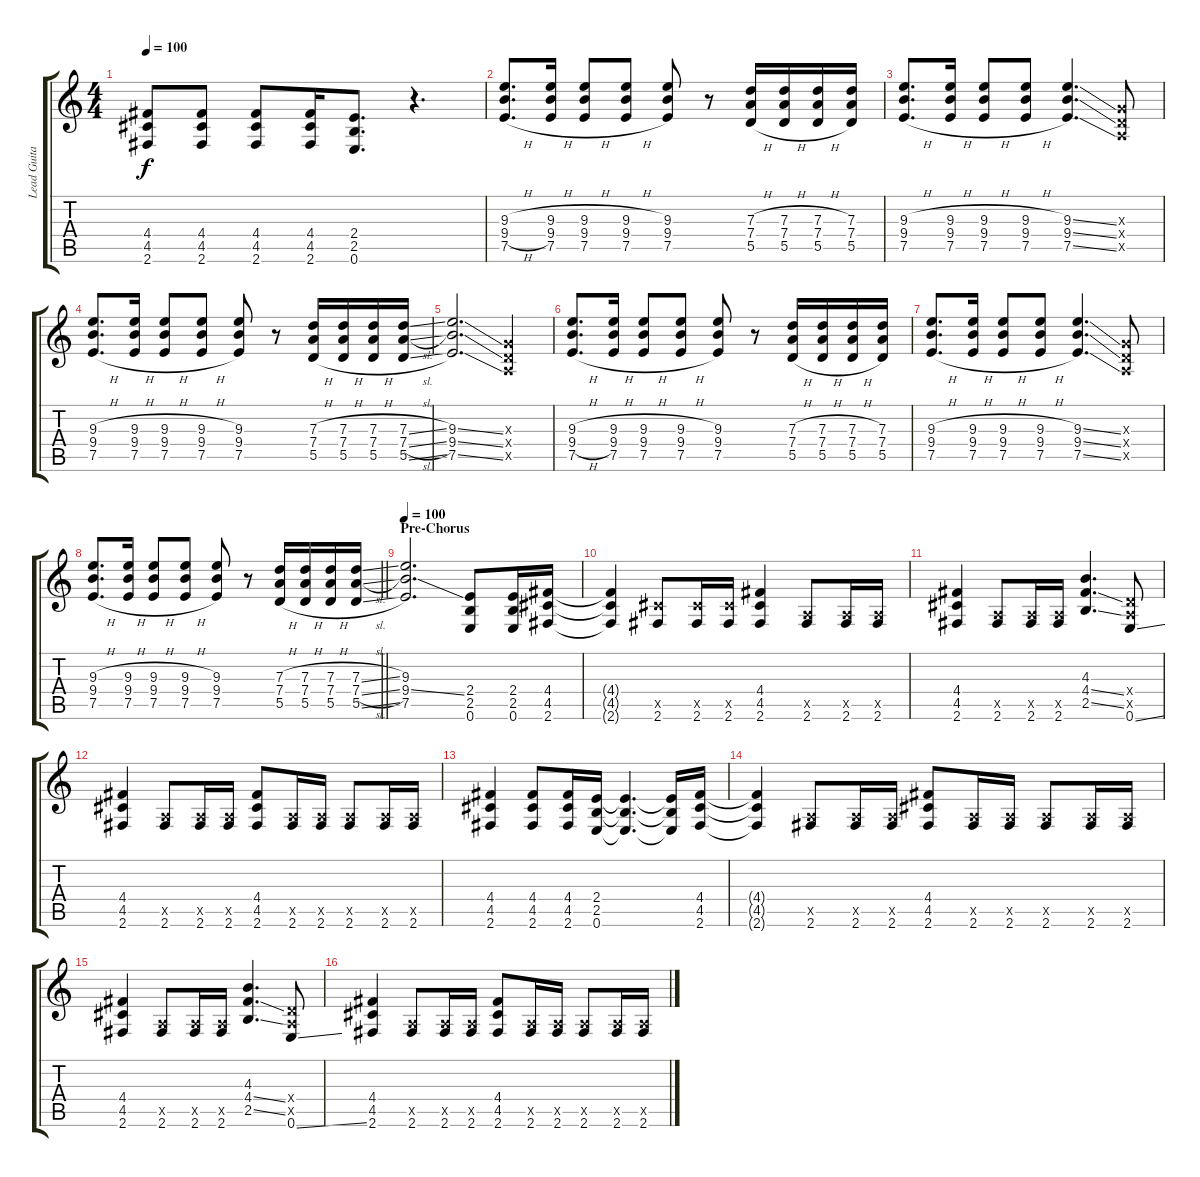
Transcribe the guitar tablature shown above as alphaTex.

\track ("Lead Guitar" "Lead Guita") {instrument distortionguitar}
\staff {score tabs}
\tuning (E4 B3 G3 D3 A2 E2) {hide}
\ts (4 4)
\tempo 100
\clef g2
\ks c
(4.4 4.5 2.6).8{dy f} (4.4 4.5 2.6).8 (4.4 4.5 2.6).8 (4.4 4.5 2.6).16 (2.4 2.5 0.6).8{d} r.4{d} |
(9.3{h} 9.4{h} 7.5{h}).8{d} (9.3{h} 9.4 7.5{h}).16 (9.3{h} 9.4 7.5{h}).8 (9.3{h} 9.4 7.5{h}).8 (9.3 9.4 7.5).8 r.8 (7.3{h} 7.4 5.5{h}).16 (7.3{h} 7.4 5.5{h}).16 (7.3{h} 7.4 5.5{h}).16 (7.3 7.4 5.5).16 |
(9.3{h} 9.4 7.5{h}).8{d} (9.3{h} 9.4 7.5{h}).16 (9.3{h} 9.4 7.5{h}).8 (9.3{h} 9.4 7.5{h}).8 (9.3{ss} 9.4{ss} 7.5{ss}).4{d} (0.3{x} 0.4{x} 0.5{x}).8 |
(9.3{h} 9.4 7.5{h}).8{d} (9.3{h} 9.4 7.5{h}).16 (9.3{h} 9.4 7.5{h}).8 (9.3{h} 9.4 7.5{h}).8 (9.3 9.4 7.5).8 r.8 (7.3{h} 7.4 5.5{h}).16 (7.3{h} 7.4 5.5{h}).16 (7.3{h} 7.4 5.5{h}).16 (7.3{sl} 7.4{sl} 5.5{sl}).16 |
(9.3{ss} 9.4{ss} 7.5{ss}).2{d} (0.3{x} 0.4{x} 0.5{x}).4 |
(9.3{h} 9.4{h} 7.5{h}).8{d} (9.3{h} 9.4 7.5{h}).16 (9.3{h} 9.4 7.5{h}).8 (9.3{h} 9.4 7.5{h}).8 (9.3 9.4 7.5).8 r.8 (7.3{h} 7.4 5.5{h}).16 (7.3{h} 7.4 5.5{h}).16 (7.3{h} 7.4 5.5{h}).16 (7.3 7.4 5.5).16 |
(9.3{h} 9.4 7.5{h}).8{d} (9.3{h} 9.4 7.5{h}).16 (9.3{h} 9.4 7.5{h}).8 (9.3{h} 9.4 7.5{h}).8 (9.3{ss} 9.4{ss} 7.5{ss}).4{d} (0.3{x} 0.4{x} 0.5{x}).8 |
\barLineRight lightlight
(9.3{h} 9.4 7.5{h}).8{d} (9.3{h} 9.4 7.5{h}).16 (9.3{h} 9.4 7.5{h}).8 (9.3{h} 9.4 7.5{h}).8 (9.3 9.4 7.5).8 r.8 (7.3{h} 7.4 5.5{h}).16 (7.3{h} 7.4 5.5{h}).16 (7.3{h} 7.4 5.5{h}).16 (7.3{sl} 7.4{sl} 5.5{sl}).16 |
\section ("" "Pre-Chorus ")
\tempo 100
(9.3 9.4{ss} 7.5).2{d} (2.4 2.5 0.6).8 (2.4 2.5 0.6).16 (4.4 4.5 2.6).16 |
(4.4{t} 4.5{t} 2.6{t}).4 (4.5{x} 2.6).8 (4.5{x} 2.6).16 (4.5{x} 2.6).16 (4.4 4.5 2.6).4 (0.5{x} 2.6).8 (0.5{x} 2.6).16 (0.5{x} 2.6).16 |
(4.4 4.5 2.6).4 (0.5{x} 2.6).8 (0.5{x} 2.6).16 (0.5{x} 2.6).16 (4.3 4.4{ss} 2.5{ss}).4{d} (0.4{x} 0.5{x} 0.6{ss}).8 |
(4.4 4.5 2.6).4 (0.5{x} 2.6).8 (0.5{x} 2.6).16 (0.5{x} 2.6).16 (4.4 4.5 2.6).8 (0.5{x} 2.6).16 (0.5{x} 2.6).16 (0.5{x} 2.6).8 (0.5{x} 2.6).16 (0.5{x} 2.6).16 |
(4.4 4.5 2.6).4 (4.4 4.5 2.6).8 (4.4 4.5 2.6).16 (2.4 2.5 0.6).16 (2.4{t} 2.5{t} 0.6{t}).4{d} (2.4{t} 2.5{t} 0.6{t}).16 (4.4 4.5 2.6).16 |
(4.4{t} 4.5{t} 2.6{t}).4 (0.5{x} 2.6).8 (0.5{x} 2.6).16 (0.5{x} 2.6).16 (4.4 4.5 2.6).8 (0.5{x} 2.6).16 (0.5{x} 2.6).16 (0.5{x} 2.6).8 (0.5{x} 2.6).16 (0.5{x} 2.6).16 |
(4.4 4.5 2.6).4 (0.5{x} 2.6).8 (0.5{x} 2.6).16 (0.5{x} 2.6).16 (4.3 4.4{ss} 2.5{ss}).4{d} (0.4{x} 0.5{x} 0.6{ss}).8 |
(4.4 4.5 2.6).4 (0.5{x} 2.6).8 (0.5{x} 2.6).16 (0.5{x} 2.6).16 (4.4 4.5 2.6).8 (0.5{x} 2.6).16 (0.5{x} 2.6).16 (0.5{x} 2.6).8 (0.5{x} 2.6).16 (0.5{x} 2.6{ss}).16
